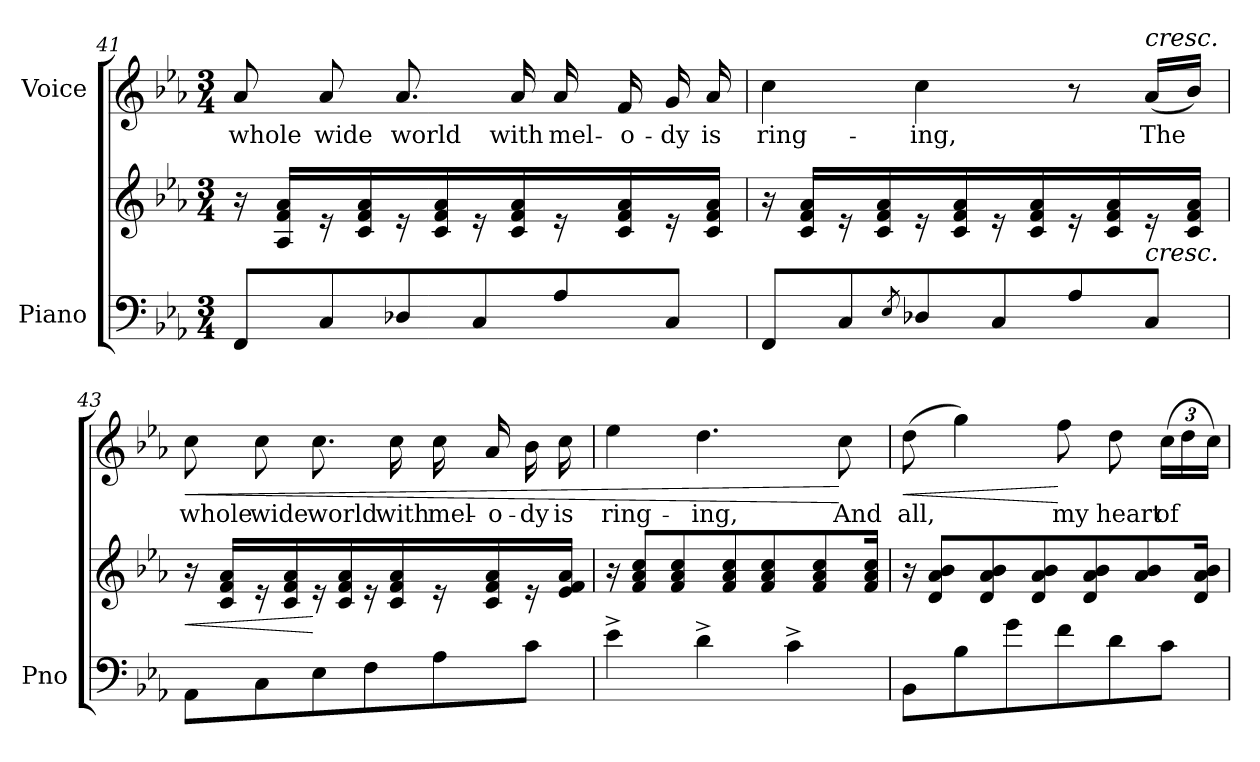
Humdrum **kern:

**kern	**kern	**dynam	**kern	**text	**dynam
*part2	*part2	*part2	*part1	*part1	*part1
*staff3	*staff2	*staff2/3	*staff1	*staff1	*staff1
*I"Piano	*	*	*I"Voice	*	*
*I'Pno	*	*	*	*	*
*clefF4	*clefG2	*	*clefG2	*	*
*k[b-e-a-]	*k[b-e-a-]	*	*k[b-e-a-]	*	*
*M3/4	*M3/4	*	*M3/4	*	*
=41	=41	=41	=41	=41	=41
8FF/L	16r	.	8a-/	whole	.
.	16A-/ 16f/ 16a-/LL	.	.	.	.
8C/	16r	.	8a-/	wide	.
.	16c/ 16f/ 16a-/	.	.	.	.
8D-X/	16r	.	8.a-/	world	.
.	16c/ 16f/ 16a-/	.	.	.	.
8C/	16r	.	.	.	.
.	16c/ 16f/ 16a-/	.	16a-/	with	.
8A-/	16r	.	16a-/	mel-	.
.	16c/ 16f/ 16a-/	.	16f/	-o-	.
8C/J	16r	.	16g/	-dy	.
.	16c/ 16f/ 16a-/JJ	.	16a-/	is	.
=42	=42	=42	=42	=42	=42
8FF/L	16r	.	4cc\	ring-	.
.	16c/ 16f/ 16a-/LL	.	.	.	.
8C/	16r	.	.	.	.
.	16c/ 16f/ 16a-/	.	.	.	.
8qE-/	.	.	.	.	.
8D-X\	16r	.	4cc\	-ing,	.
.	16c/ 16f/ 16a-/	.	.	.	.
8C/	16r	.	.	.	.
.	16c/ 16f/ 16a-/	.	.	.	.
8A-\	16r	.	8r	.	.
.	16c/ 16f/ 16a-/	.	.	.	.
!	!	!	!LO:TX:a:i:t=cresc.	!	!
!	!LO:TX:b:i:t=cresc.	!	!	!	!
8C/J	16r	.	(16a-/LL	The	.
.	16c/ 16f/ 16a-/JJ	.	16b-/JJ)	.	.
=43	=43	=43	=43	=43	=43
!	!	!LO:HP:b	!	!	!LO:HP:b
8AA-\L	16r	<	8cc\	whole	<
.	16c/ 16f/ 16a-/LL	.	.	.	.
8C\	16r	.	8cc\	wide	.
.	16c/ 16f/ 16a-/	.	.	.	.
8E-\	16r	[	8.cc\	world	.
.	16c/ 16f/ 16a-/	.	.	.	.
8F\	16r	.	.	.	.
.	16c/ 16f/ 16a-/	.	16cc\	with	.
8A-\	16r	.	16cc\	mel-	.
.	16c/ 16f/ 16a-/	.	16a-/	-o-	.
8c\J	16r	.	16b-\	-dy	.
.	16e-/ 16f/ 16a-/JJ	.	16cc\	is	.
=44	=44	=44	=44	=44	=44
4e-^\	16r	.	4ee-\	ring-	.
.	8f/ 8a-/ 8cc/L	.	.	.	.
.	8f/ 8a-/ 8cc/	.	.	.	.
4d^\	.	.	4.dd\	-ing,	.
.	8f/ 8a-/ 8cc/	.	.	.	.
.	8f/ 8a-/ 8cc/	.	.	.	.
4c^\	.	.	.	.	.
.	8f/ 8a-/ 8cc/	.	.	.	.
.	.	.	8cc\	And	[
.	16f/ 16a-/ 16cc/Jk	.	.	.	.
=45	=45	=45	=45	=45	=45
!	!	!	!	!	!LO:HP:b
8BB-\L	16r	.	(8dd\	all,	<
.	8d/ 8a-/ 8b-/L	.	.	.	.
8B-\	.	.	4gg\)	.	.
.	8d/ 8a-/ 8b-/	.	.	.	.
8g\	.	.	.	.	.
.	8d/ 8a-/ 8b-/	.	.	.	.
8f\	.	.	8ff\	my	[
.	8d/ 8a-/ 8b-/	.	.	.	.
8d\	.	.	8dd\	heart	.
.	8a-/ 8b-/	.	.	.	.
8c\J	.	.	(24cc\LL	of	.
.	.	.	24dd\	.	.
.	16d/ 16a-/ 16b-/Jk	.	.	.	.
.	.	.	24cc\JJ)	.	.
=	=	=	=	=	=
*-	*-	*-	*-	*-	*-
